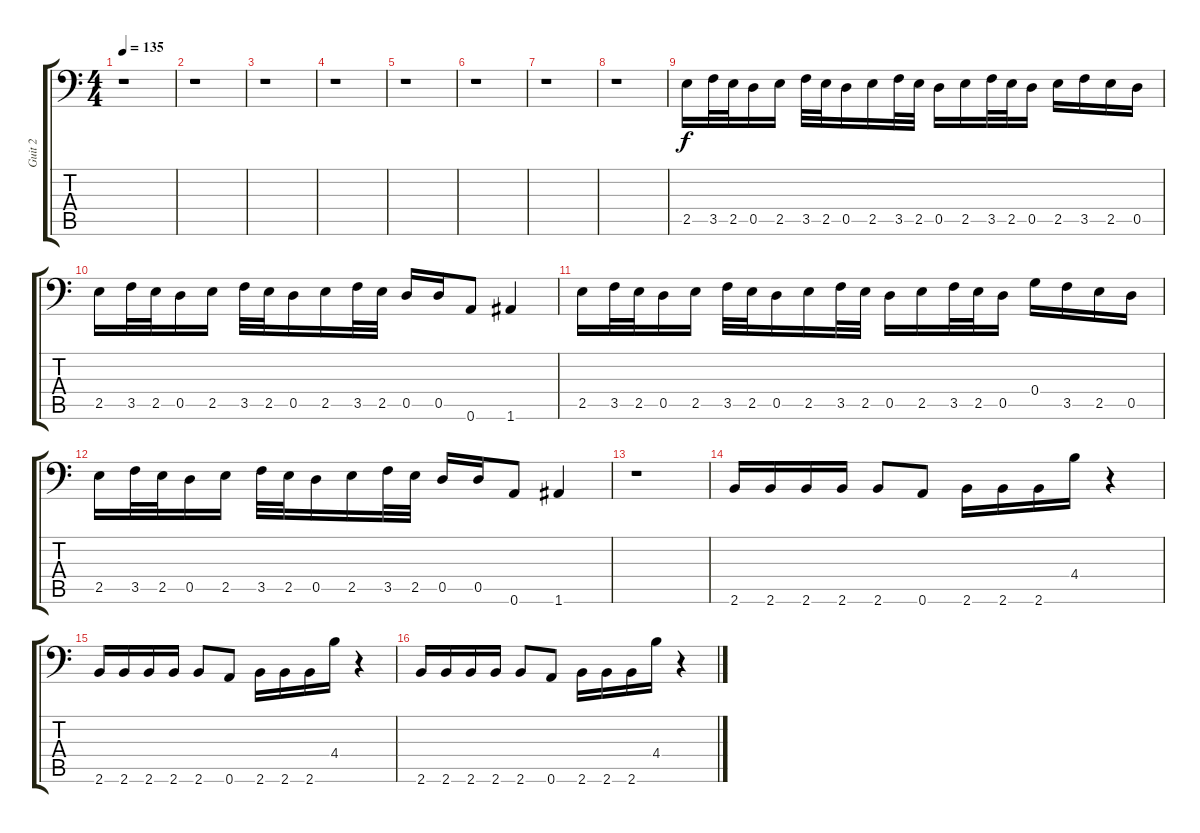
\track ("Guit 2" "Guit 2") {instrument distortionguitar}
\staff {score tabs}
\tuning (A3 E3 C3 G2 D2 A1) {hide}
\ts (4 4)
\tempo 135
\clef f4
\ks c
r.1{dy f instrument distortionguitar} |
r.1 |
r.1 |
r.1 |
r.1 |
r.1 |
r.1 |
r.1 |
2.5.16 3.5.32 2.5.32 0.5.16 2.5.16 3.5.32 2.5.32 0.5.16 2.5.16 3.5.32 2.5.32 0.5.16 2.5.16 3.5.32 2.5.32 0.5.16 2.5.16 3.5.16 2.5.16 0.5.16 |
2.5.16 3.5.32 2.5.32 0.5.16 2.5.16 3.5.32 2.5.32 0.5.16 2.5.16 3.5.32 2.5.32 0.5.16 0.5.16 0.6.8 1.6.4 |
2.5.16 3.5.32 2.5.32 0.5.16 2.5.16 3.5.32 2.5.32 0.5.16 2.5.16 3.5.32 2.5.32 0.5.16 2.5.16 3.5.32 2.5.32 0.5.16 0.4.16 3.5.16 2.5.16 0.5.16 |
2.5.16 3.5.32 2.5.32 0.5.16 2.5.16 3.5.32 2.5.32 0.5.16 2.5.16 3.5.32 2.5.32 0.5.16 0.5.16 0.6.8 1.6.4 |
r.1 |
2.6.16 2.6.16 2.6.16 2.6.16 2.6.8 0.6.8 2.6.16 2.6.16 2.6.16 4.4.16 r.4 |
2.6.16 2.6.16 2.6.16 2.6.16 2.6.8 0.6.8 2.6.16 2.6.16 2.6.16 4.4.16 r.4 |
2.6.16 2.6.16 2.6.16 2.6.16 2.6.8 0.6.8 2.6.16 2.6.16 2.6.16 4.4.16 r.4
